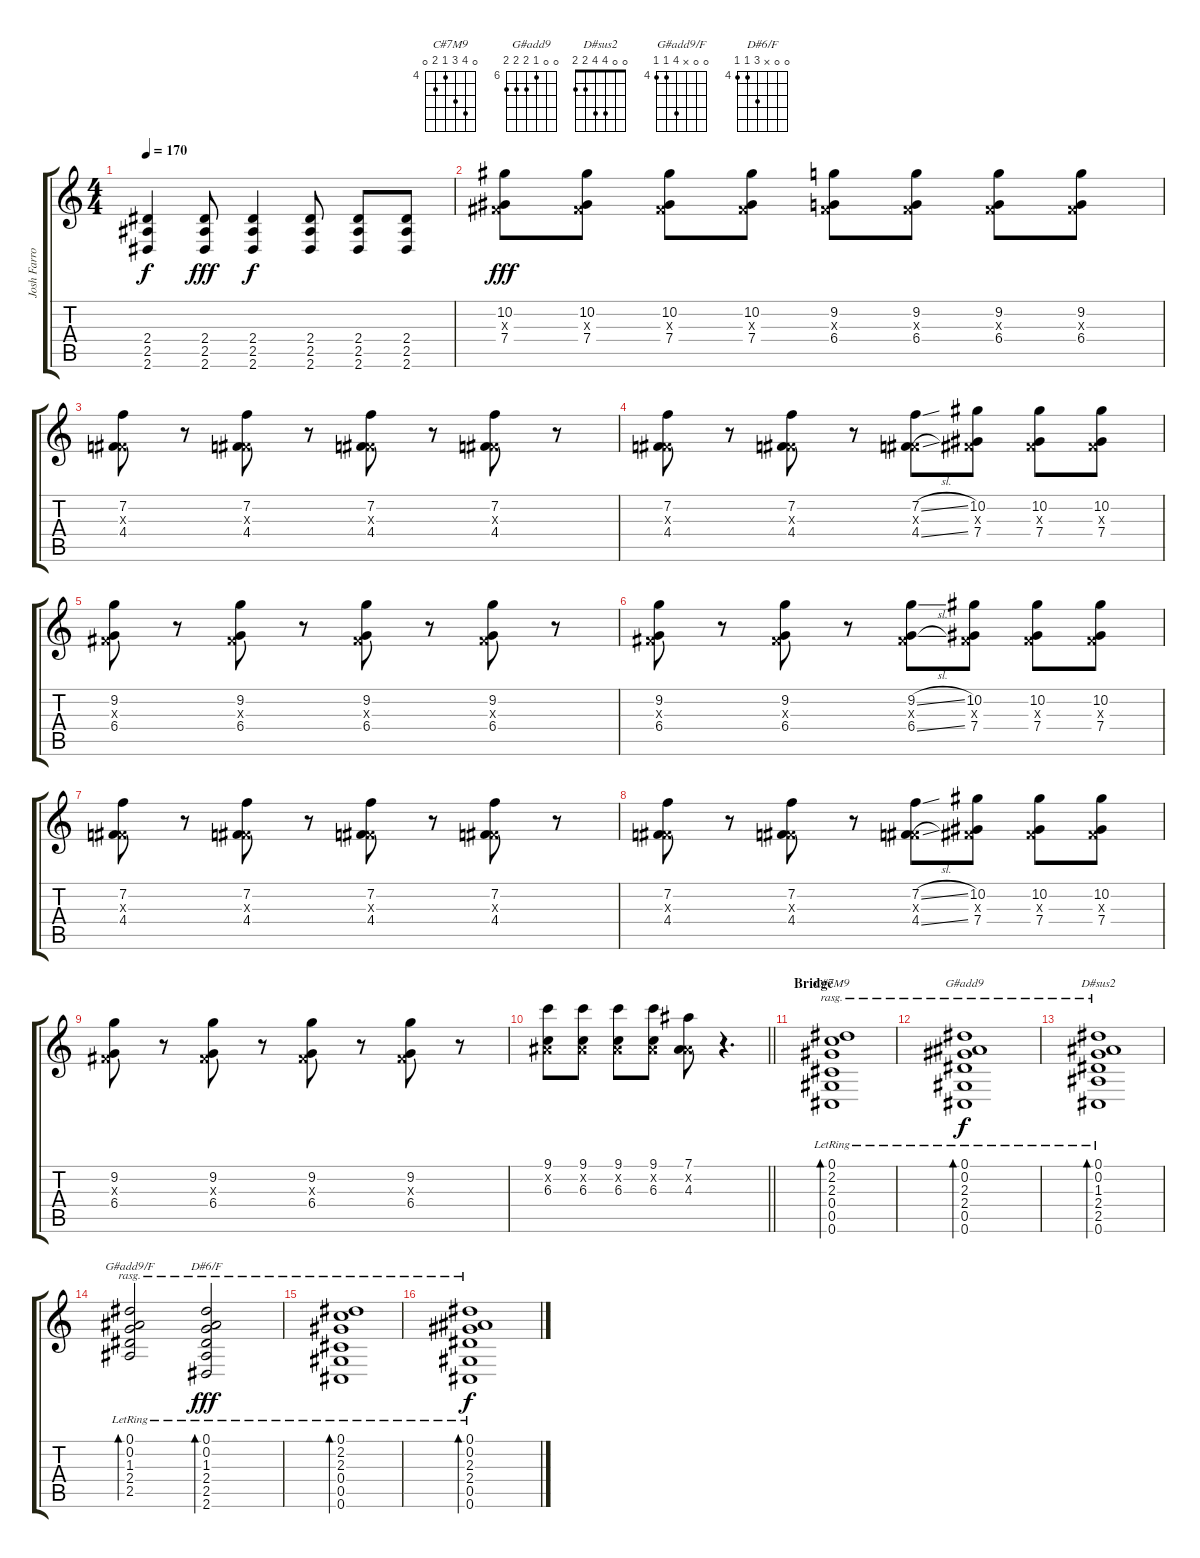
\track ("Josh Farro (Lead Guitar)" "Josh Farro") {instrument distortionguitar}
\staff {score tabs}
\tuning (Eb4 Bb3 Gb3 Db3 Ab2 Db2) {hide}
\chord ("C#7M9" 0 7 6 4 5 0) {firstfret 4}
\chord ("G#add9" 0 0 6 7 7 7) {firstfret 6}
\chord ("D#sus2" 0 0 4 4 2 2)
\chord ("G#add9/F" 0 0 x 7 4 4) {firstfret 4}
\chord ("D#6/F" 0 0 x 6 4 4) {firstfret 4}
\ts (4 4)
\tempo 170
\clef g2
\ks c
(2.4 2.5 2.6).4{dy f} (2.4 2.5 2.6).8{dy fff} (2.4 2.5 2.6).4{dy f} (2.4 2.5 2.6).8 (2.4 2.5 2.6).8 (2.4 2.5 2.6).8 |
(10.2 0.3{x} 7.4).8{dy fff} (10.2 0.3{x} 7.4).8 (10.2 0.3{x} 7.4).8 (10.2 0.3{x} 7.4).8 (9.2 0.3{x} 6.4).8 (9.2 0.3{x} 6.4).8 (9.2 0.3{x} 6.4).8 (9.2 0.3{x} 6.4).8 |
(7.2 0.3{x} 4.4).8 r.8 (7.2 0.3{x} 4.4).8 r.8 (7.2 0.3{x} 4.4).8 r.8 (7.2 0.3{x} 4.4).8 r.8 |
(7.2 0.3{x} 4.4).8 r.8 (7.2 0.3{x} 4.4).8 r.8 (7.2{sl} 0.3{x} 4.4{sl}).8 (10.2 0.3{x} 7.4).8 (10.2 0.3{x} 7.4).8 (10.2 0.3{x} 7.4).8 |
(9.2 0.3{x} 6.4).8 r.8 (9.2 0.3{x} 6.4).8 r.8 (9.2 0.3{x} 6.4).8 r.8 (9.2 0.3{x} 6.4).8 r.8 |
(9.2 0.3{x} 6.4).8 r.8 (9.2 0.3{x} 6.4).8 r.8 (9.2{sl} 0.3{x} 6.4{sl}).8 (10.2 0.3{x} 7.4).8 (10.2 0.3{x} 7.4).8 (10.2 0.3{x} 7.4).8 |
(7.2 0.3{x} 4.4).8 r.8 (7.2 0.3{x} 4.4).8 r.8 (7.2 0.3{x} 4.4).8 r.8 (7.2 0.3{x} 4.4).8 r.8 |
(7.2 0.3{x} 4.4).8 r.8 (7.2 0.3{x} 4.4).8 r.8 (7.2{sl} 0.3{x} 4.4{sl}).8 (10.2 0.3{x} 7.4).8 (10.2 0.3{x} 7.4).8 (10.2 0.3{x} 7.4).8 |
(9.2 0.3{x} 6.4).8 r.8 (9.2 0.3{x} 6.4).8 r.8 (9.2 0.3{x} 6.4).8 r.8 (9.2 0.3{x} 6.4).8 r.8 |
\barLineRight lightlight
(9.1 0.2{x} 6.3).8 (9.1 0.2{x} 6.3).8 (9.1 0.2{x} 6.3).8 (9.1 0.2{x} 6.3).8 (7.1 0.2{x} 4.3).8 r.4{d} |
\section ("" "Bridge")
(0.1 2.2 2.3{lr} 0.4{lr} 0.5 0.6{lr}).1{bd 60 ch "C#7M9" rasg ii instrument electricguitarjazz} |
(0.1 0.2 2.3{lr} 2.4 0.5{lr} 0.6{lr}).1{bd 60 ch "G#add9" rasg ii dy f} |
(0.1 0.2 1.3 2.4{lr} 2.5{lr} 0.6{lr}).1{bd 60 ch "D#sus2" rasg ii} |
(0.1 0.2 1.3 2.4{lr} 2.5{lr}).2{bd 60 ch "G#add9/F" rasg ii} (0.1 0.2 1.3 2.4{lr} 2.5{lr} 2.6).2{bd 60 ch "D#6/F" rasg ii dy fff} |
(0.1 2.2 2.3{lr} 0.4{lr} 0.5 0.6{lr}).1{bd 60 rasg ii instrument electricguitarjazz} |
(0.1 0.2 2.3{lr} 2.4 0.5{lr} 0.6{lr}).1{bd 60 rasg ii dy f}
